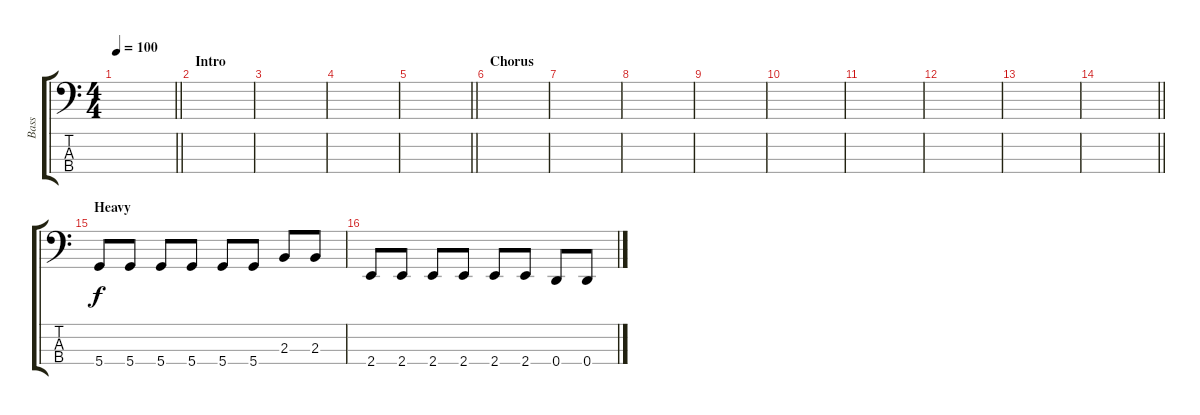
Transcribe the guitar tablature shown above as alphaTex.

\track ("Bass" "Bass") {instrument electricbasspick}
\staff {score tabs}
\tuning (G2 D2 A1 D1) {hide}
\ts (4 4)
\tempo 100
\clef f4
\barLineRight lightlight
\ks c
|
\section ("" "Intro")
|
|
|
\barLineRight lightlight
|
\section ("" "Chorus")
|
|
|
|
|
|
|
|
\barLineRight lightlight
|
\section ("" "Heavy")
5.4.8 5.4.8 5.4.8 5.4.8 5.4.8 5.4.8 2.3.8 2.3.8 |
2.4.8 2.4.8 2.4.8 2.4.8 2.4.8 2.4.8 0.4.8 0.4.8
